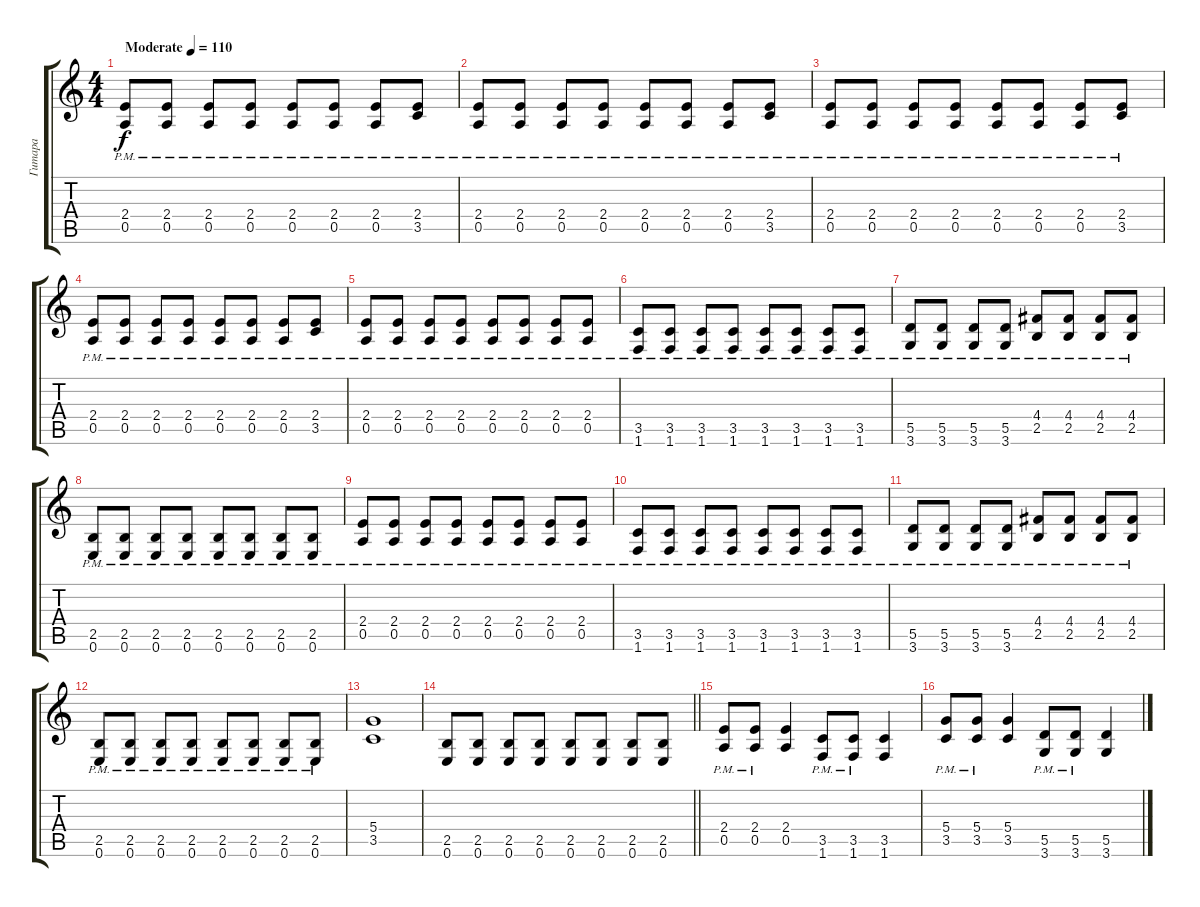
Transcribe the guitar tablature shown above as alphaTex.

\track ("Гитара" "Гитара") {instrument distortionguitar}
\staff {score tabs}
\tuning (E4 B3 G3 D3 A2 E2) {hide}
\ts (4 4)
\tempo (110 "Moderate")
\clef g2
\ks c
(2.4{pm} 0.5{pm}).8{dy f instrument distortionguitar} (2.4{pm} 0.5{pm}).8 (2.4{pm} 0.5{pm}).8 (2.4{pm} 0.5{pm}).8 (2.4{pm} 0.5{pm}).8 (2.4{pm} 0.5{pm}).8 (2.4{pm} 0.5{pm}).8 (2.4{pm} 3.5{pm}).8 |
(2.4{pm} 0.5{pm}).8 (2.4{pm} 0.5{pm}).8 (2.4{pm} 0.5{pm}).8 (2.4{pm} 0.5{pm}).8 (2.4{pm} 0.5{pm}).8 (2.4{pm} 0.5{pm}).8 (2.4{pm} 0.5{pm}).8 (2.4{pm} 3.5{pm}).8 |
(2.4{pm} 0.5{pm}).8 (2.4{pm} 0.5{pm}).8 (2.4{pm} 0.5{pm}).8 (2.4{pm} 0.5{pm}).8 (2.4{pm} 0.5{pm}).8 (2.4{pm} 0.5{pm}).8 (2.4{pm} 0.5{pm}).8 (2.4{pm} 3.5{pm}).8 |
(2.4{pm} 0.5{pm}).8 (2.4{pm} 0.5{pm}).8 (2.4{pm} 0.5{pm}).8 (2.4{pm} 0.5{pm}).8 (2.4{pm} 0.5{pm}).8 (2.4{pm} 0.5{pm}).8 (2.4{pm} 0.5{pm}).8 (2.4{pm} 3.5{pm}).8 |
(2.4{pm} 0.5{pm}).8 (2.4{pm} 0.5{pm}).8 (2.4{pm} 0.5{pm}).8 (2.4{pm} 0.5{pm}).8 (2.4{pm} 0.5{pm}).8 (2.4{pm} 0.5{pm}).8 (2.4{pm} 0.5{pm}).8 (2.4{pm} 0.5{pm}).8 |
(3.5{pm} 1.6{pm}).8 (3.5{pm} 1.6{pm}).8 (3.5{pm} 1.6{pm}).8 (3.5{pm} 1.6{pm}).8 (3.5{pm} 1.6{pm}).8 (3.5{pm} 1.6{pm}).8 (3.5{pm} 1.6{pm}).8 (3.5{pm} 1.6{pm}).8 |
(5.5{pm} 3.6{pm}).8 (5.5{pm} 3.6{pm}).8 (5.5{pm} 3.6{pm}).8 (5.5{pm} 3.6{pm}).8 (4.4{pm} 2.5{pm}).8 (4.4{pm} 2.5{pm}).8 (4.4{pm} 2.5{pm}).8 (4.4{pm} 2.5{pm}).8 |
(2.5{pm} 0.6{pm}).8 (2.5{pm} 0.6{pm}).8 (2.5{pm} 0.6{pm}).8 (2.5{pm} 0.6{pm}).8 (2.5{pm} 0.6{pm}).8 (2.5{pm} 0.6{pm}).8 (2.5{pm} 0.6{pm}).8 (2.5{pm} 0.6{pm}).8 |
(2.4{pm} 0.5{pm}).8 (2.4{pm} 0.5{pm}).8 (2.4{pm} 0.5{pm}).8 (2.4{pm} 0.5{pm}).8 (2.4{pm} 0.5{pm}).8 (2.4{pm} 0.5{pm}).8 (2.4{pm} 0.5{pm}).8 (2.4{pm} 0.5{pm}).8 |
(3.5{pm} 1.6{pm}).8 (3.5{pm} 1.6{pm}).8 (3.5{pm} 1.6{pm}).8 (3.5{pm} 1.6{pm}).8 (3.5{pm} 1.6{pm}).8 (3.5{pm} 1.6{pm}).8 (3.5{pm} 1.6{pm}).8 (3.5{pm} 1.6{pm}).8 |
(5.5{pm} 3.6{pm}).8 (5.5{pm} 3.6{pm}).8 (5.5{pm} 3.6{pm}).8 (5.5{pm} 3.6{pm}).8 (4.4{pm} 2.5{pm}).8 (4.4{pm} 2.5{pm}).8 (4.4{pm} 2.5{pm}).8 (4.4{pm} 2.5{pm}).8 |
(2.5{pm} 0.6{pm}).8 (2.5{pm} 0.6{pm}).8 (2.5{pm} 0.6{pm}).8 (2.5{pm} 0.6{pm}).8 (2.5{pm} 0.6{pm}).8 (2.5{pm} 0.6{pm}).8 (2.5{pm} 0.6{pm}).8 (2.5{pm} 0.6{pm}).8 |
(5.4 3.5).1 |
\barLineRight lightlight
(2.5 0.6).8 (2.5 0.6).8 (2.5 0.6).8 (2.5 0.6).8 (2.5 0.6).8 (2.5 0.6).8 (2.5 0.6).8 (2.5 0.6).8 |
(2.4{pm} 0.5{pm}).8 (2.4{pm} 0.5{pm}).8 (2.4 0.5).4 (3.5{pm} 1.6{pm}).8 (3.5{pm} 1.6{pm}).8 (3.5 1.6).4 |
(5.4{pm} 3.5{pm}).8 (5.4{pm} 3.5{pm}).8 (5.4 3.5).4 (5.5{pm} 3.6{pm}).8 (5.5{pm} 3.6{pm}).8 (5.5 3.6).4
